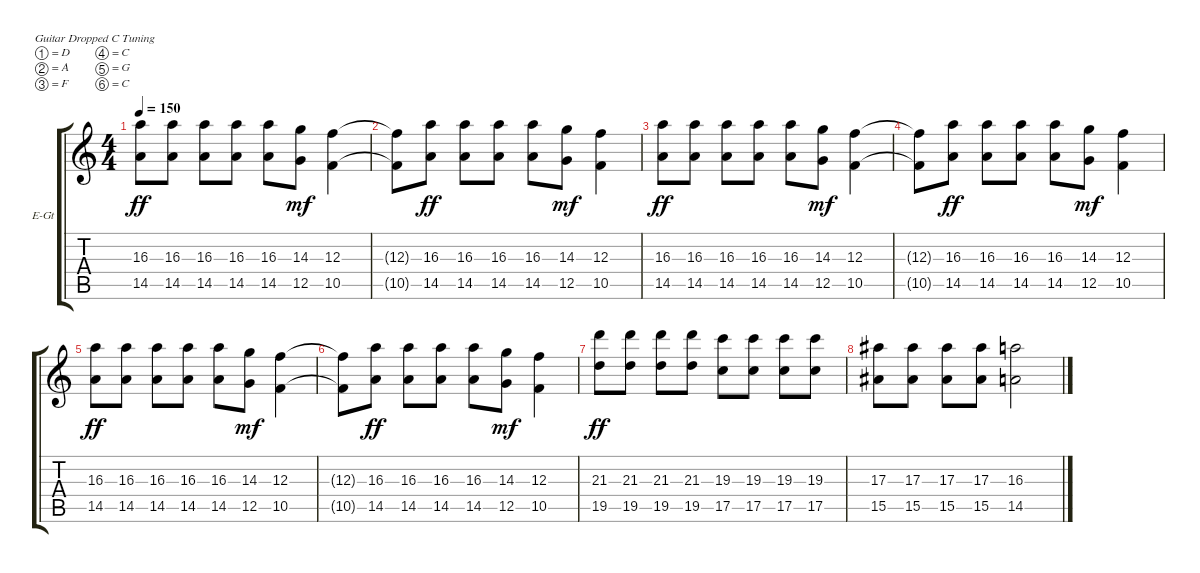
\bracketExtendMode groupsimilarinstruments
\firstSystemTrackNameOrientation horizontal
\otherSystemsTrackNameOrientation horizontal
\track ("Electric Guitar 3" "E-Gt") {instrument distortionguitar}
\staff {score tabs}
\tuning (D4 A3 F3 C3 G2 C2)
\ts (4 4)
\tempo 150
\clef g2
\scale
0.333333
\ks c
(16.3 14.5).8{dy ff} (16.3 14.5).8 (14.5 16.3).8 (16.3 14.5).8 (16.3 14.5).8 (12.5 14.3).8{dy mf} (10.5 12.3).4 |
\scale
0.333333 (12.3{t} 10.5{t}).8 (16.3 14.5).8{dy ff} (16.3 14.5).8 (16.3 14.5).8 (16.3 14.5).8 (14.3 12.5).8{dy mf} (12.3 10.5).4 |
\scale
0.333333 (16.3 14.5).8{dy ff} (16.3 14.5).8 (14.5 16.3).8 (16.3 14.5).8 (16.3 14.5).8 (12.5 14.3).8{dy mf} (10.5 12.3).4 |
\scale
0.333333 (12.3{t} 10.5{t}).8 (16.3 14.5).8{dy ff} (16.3 14.5).8 (16.3 14.5).8 (16.3 14.5).8 (14.3 12.5).8{dy mf} (12.3 10.5).4 |
\scale
0.333333 (16.3 14.5).8{dy ff} (16.3 14.5).8 (14.5 16.3).8 (16.3 14.5).8 (16.3 14.5).8 (12.5 14.3).8{dy mf} (10.5 12.3).4 |
(12.3{t} 10.5{t}).8 (16.3 14.5).8{dy ff} (16.3 14.5).8 (16.3 14.5).8 (16.3 14.5).8 (14.3 12.5).8{dy mf} (12.3 10.5).4 |
(21.3 19.5).8{dy ff} (21.3 19.5).8 (19.5 21.3).8 (21.3 19.5).8 (19.3 17.5).8 (19.3 17.5).8 (17.5 19.3).8 (19.3 17.5).8 |
(17.3 15.5).8 (17.3 15.5).8 (15.5 17.3).8 (17.3 15.5).8 (16.3 14.5).2
